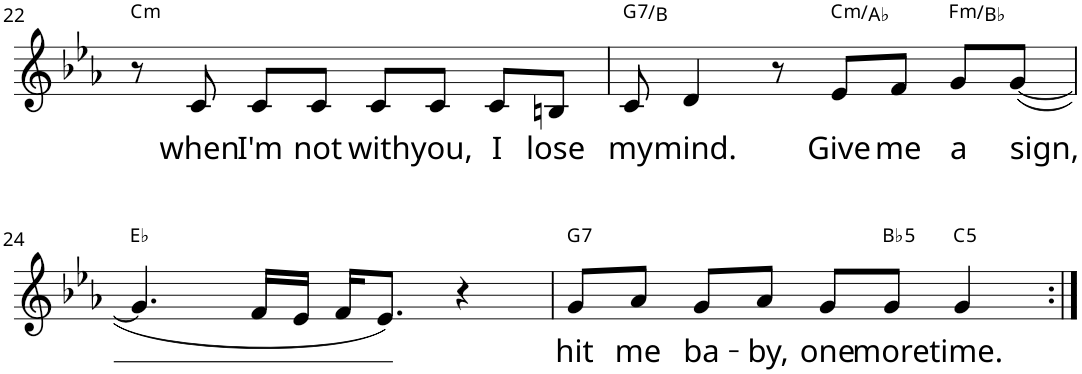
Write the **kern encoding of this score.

**kern	**text	**harte
*part1	*part1	*part1
*staff1	*staff1	*
*I"Voice	*	*
!!LO:PB:g=z
*clefG2	*	*
*k[b-e-a-]	*	*
*M4/4	*	*
=22	=22	=22
!	!	!LO:H:kt=m
8r	.	C:min
!	!LO:LY:b	!
8c/	when	.
!	!LO:LY:b	!
8c/L	I'm	.
!	!LO:LY:b	!
8c/J	not	.
!	!LO:LY:b	!
8c/L	with	.
!	!LO:LY:b	!
8c/J	you,	.
!	!LO:LY:b	!
8c/L	I	.
!	!LO:LY:b	!
8Bn/J	lose	.
=23	=23	=23
!	!LO:LY:b	!LO:H:kt=7
8c/	my	G:7/3
!	!LO:LY:b	!
4d/	mind.	.
8r	.	.
!	!LO:LY:b	!LO:H:kt=m
8e-/L	Give	C:min/b6
!	!LO:LY:b	!
8f/J	me	.
!	!LO:LY:b	!LO:H:kt=m
8g/L	a	F:min/4
!	!LO:LY:b	!
([8g/J	sign,	.
!!LO:LB:g=z
=24	=24	=24
4.g/]	.	Eb:maj
16f/LL	.	.
16e-/JJ	.	.
16f/KL	.	.
8.e-/J)	.	.
4r	.	.
=25	=25	=25
!	!LO:LY:b	!LO:H:kt=7
8g/L	hit	G:7
!	!LO:LY:b	!
8a-/J	me	.
!	!LO:LY:b	!
8g/L	ba-	.
!	!LO:LY:b	!
8a-/J	-by,	.
!	!LO:LY:b	!
8g/L	one	.
!	!LO:LY:b	!LO:H:kt=5
8g/J	more	Bb:(1,5)
!	!LO:LY:b	!LO:H:kt=5
4g/	time.	C:(1,5)
=:|!	=:|!	=:|!
*-	*-	*-
